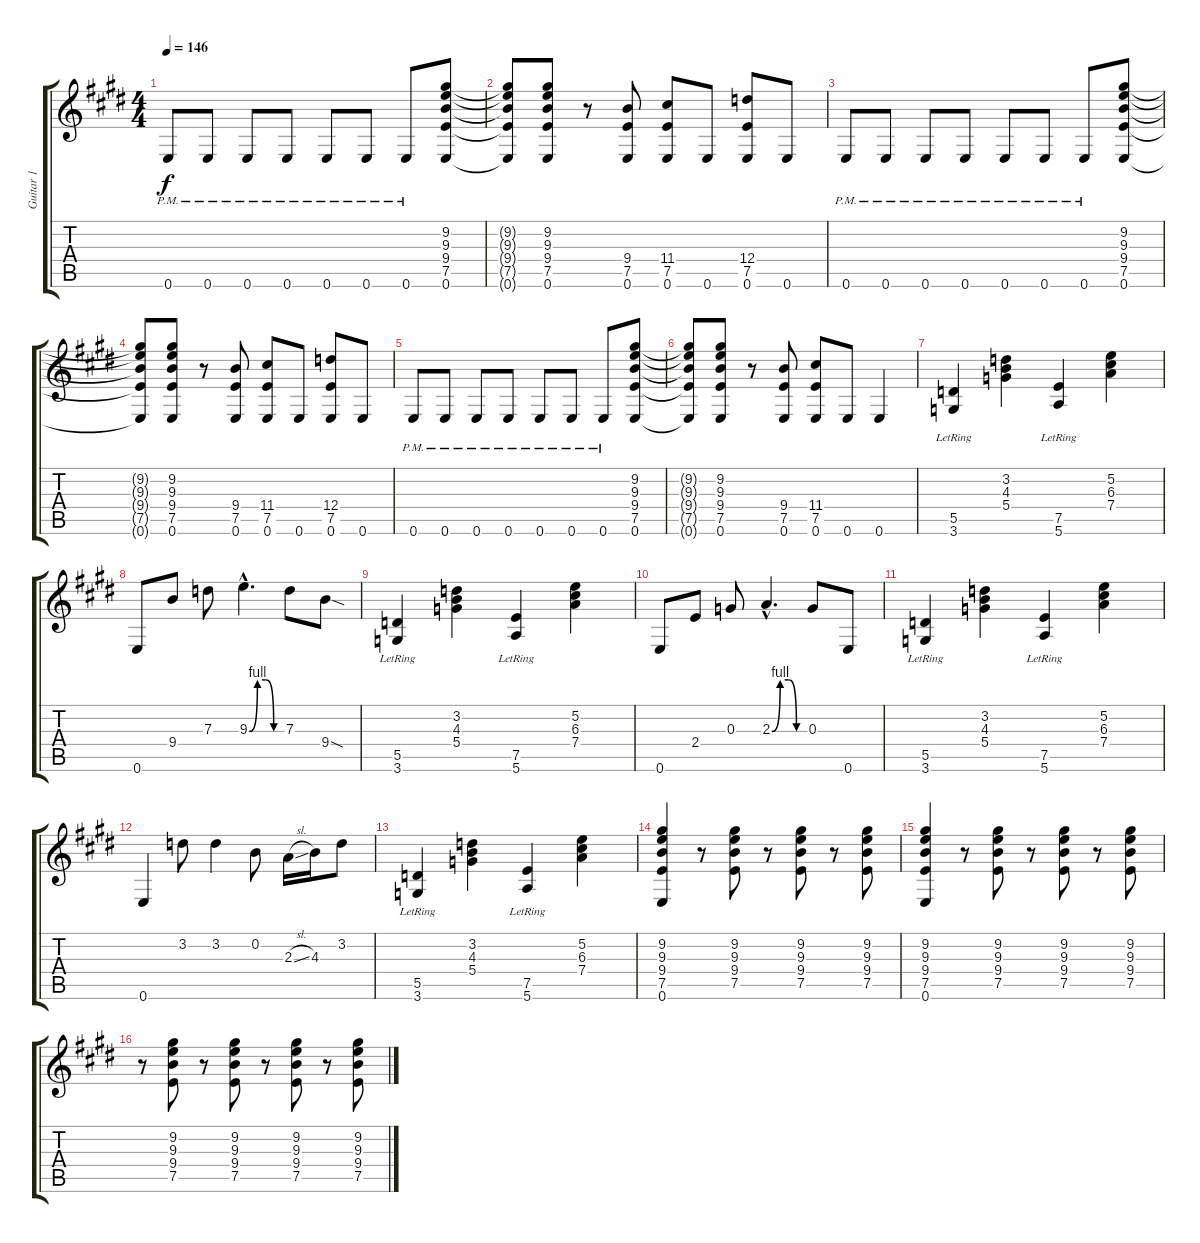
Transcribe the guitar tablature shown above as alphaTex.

\track ("Guitar 1" "Guitar 1") {instrument distortionguitar}
\staff {score tabs}
\tuning (E4 B3 G3 D3 A2 E2) {hide}
\ts (4 4)
\tempo 146
\clef g2
\ks e
0.6{pm}.8{dy f} 0.6{pm}.8 0.6{pm}.8 0.6{pm}.8 0.6{pm}.8 0.6{pm}.8 0.6{pm}.8 (9.2 9.3 9.4 7.5 0.6).8 |
(9.2{t} 9.3{t} 9.4{t} 7.5{t} 0.6{t}).8 (9.2 9.3 9.4 7.5 0.6).8 r.8 (9.4 7.5 0.6).8 (11.4 7.5 0.6).8 0.6.8 (12.4 7.5 0.6).8 0.6.8 |
0.6{pm}.8 0.6{pm}.8 0.6{pm}.8 0.6{pm}.8 0.6{pm}.8 0.6{pm}.8 0.6{pm}.8 (9.2 9.3 9.4 7.5 0.6).8 |
(9.2{t} 9.3{t} 9.4{t} 7.5{t} 0.6{t}).8 (9.2 9.3 9.4 7.5 0.6).8 r.8 (9.4 7.5 0.6).8 (11.4 7.5 0.6).8 0.6.8 (12.4 7.5 0.6).8 0.6.8 |
0.6{pm}.8 0.6{pm}.8 0.6{pm}.8 0.6{pm}.8 0.6{pm}.8 0.6{pm}.8 0.6{pm}.8 (9.2 9.3 9.4 7.5 0.6).8 |
(9.2{t} 9.3{t} 9.4{t} 7.5{t} 0.6{t}).8 (9.2 9.3 9.4 7.5 0.6).8 r.8 (9.4 7.5 0.6).8 (11.4 7.5 0.6).8 0.6.8 0.6.4 |
(5.5{lr} 3.6{lr}).4 (3.2 4.3 5.4).4 (7.5{lr} 5.6{lr}).4 (5.2 6.3 7.4).4 |
0.6.8{volume 10} 9.4.8 7.3.8 9.3{be (custom 0 0 15 4 30 4 45 0 60 0) hac}.4{d} 7.3.8 9.4{sod}.8 |
(5.5{lr} 3.6{lr}).4{volume 6} (3.2 4.3 5.4).4 (7.5{lr} 5.6{lr}).4 (5.2 6.3 7.4).4 |
0.6.8{volume 10} 2.4.8 0.3.8 2.3{be (custom 0 0 15 4 30 4 45 0 60 0) hac}.4{d} 0.3.8 0.6.8 |
(5.5{lr} 3.6{lr}).4{volume 6} (3.2 4.3 5.4).4 (7.5{lr} 5.6{lr}).4 (5.2 6.3 7.4).4 |
0.6.4{volume 10} 3.2.8 3.2.4 0.2.8 2.3{sl}.16 4.3.16 3.2.8 |
(5.5{lr} 3.6{lr}).4{volume 6} (3.2 4.3 5.4).4 (7.5{lr} 5.6{lr}).4 (5.2 6.3 7.4).4 |
(9.2 9.3 9.4 7.5 0.6).4 r.8 (9.2 9.3 9.4 7.5).8 r.8 (9.2 9.3 9.4 7.5).8 r.8 (9.2 9.3 9.4 7.5).8 |
(9.2 9.3 9.4 7.5 0.6).4 r.8 (9.2 9.3 9.4 7.5).8 r.8 (9.2 9.3 9.4 7.5).8 r.8 (9.2 9.3 9.4 7.5).8 |
r.8 (9.2 9.3 9.4 7.5).8 r.8 (9.2 9.3 9.4 7.5).8 r.8 (9.2 9.3 9.4 7.5).8 r.8 (9.2 9.3 9.4 7.5).8
